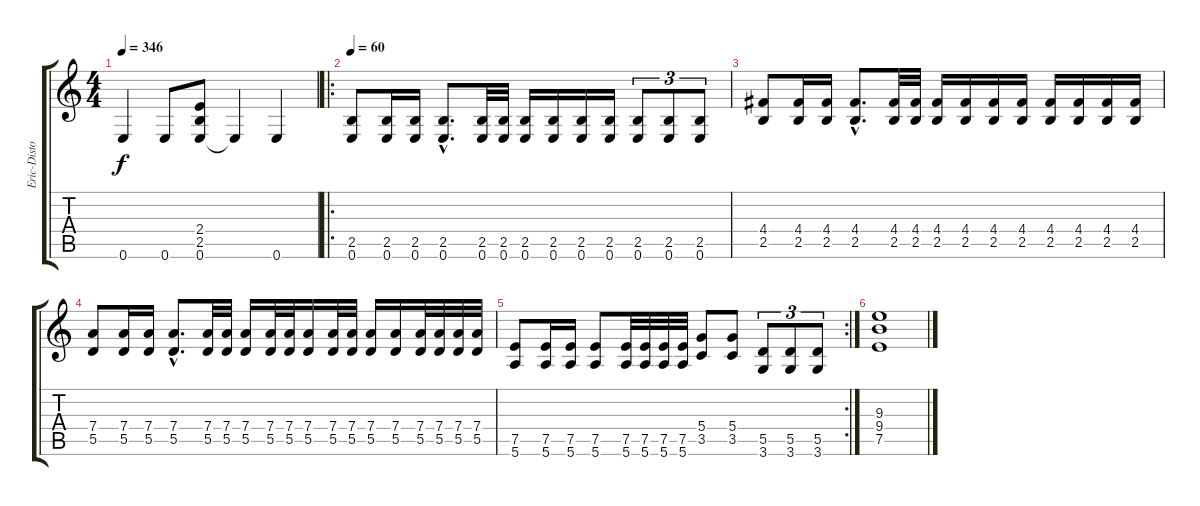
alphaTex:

\track ("Eric-Distortion" "Eric-Disto") {instrument overdrivenguitar}
\staff {score tabs}
\tuning (E4 B3 G3 D3 A2 E2) {hide}
\ts (4 4)
\tempo 346
\clef g2
\ks c
0.6.4{dy f} 0.6.8 (2.4 2.5 0.6).8 0.6{t}.4 0.6.4 |
\ro
\tempo 60
(2.5 0.6).8 (2.5 0.6).16 (2.5 0.6).16 (2.5{hac} 0.6{hac}).8{d} (2.5 0.6).32 (2.5 0.6).32 (2.5 0.6).16 (2.5 0.6).16 (2.5 0.6).16 (2.5 0.6).16 (2.5 0.6).8{tu (3 2)} (2.5 0.6).8{tu (3 2)} (2.5 0.6).8{tu (3 2)} |
(4.4 2.5).8 (4.4 2.5).16 (4.4 2.5).16 (4.4{hac} 2.5{hac}).8{d} (4.4 2.5).32 (4.4 2.5).32 (4.4 2.5).16 (4.4 2.5).16 (4.4 2.5).16 (4.4 2.5).16 (4.4 2.5).16 (4.4 2.5).16 (4.4 2.5).16 (4.4 2.5).16 |
(7.4 5.5).8 (7.4 5.5).16 (7.4 5.5).16 (7.4{hac} 5.5{hac}).8{d} (7.4 5.5).32 (7.4 5.5).32 (7.4 5.5).16 (7.4 5.5).32 (7.4 5.5).32 (7.4 5.5).16 (7.4 5.5).32 (7.4 5.5).32 (7.4 5.5).16 (7.4 5.5).16 (7.4 5.5).32 (7.4 5.5).32 (7.4 5.5).32 (7.4 5.5).32 |
\rc 2
(7.5 5.6).8 (7.5 5.6).16 (7.5 5.6).16 (7.5 5.6).8 (7.5 5.6).32 (7.5 5.6).32 (7.5 5.6).32 (7.5 5.6).32 (5.4 3.5).8 (5.4 3.5).8 (5.5 3.6).8{tu (3 2)} (5.5 3.6).8{tu (3 2)} (5.5 3.6).8{tu (3 2)} |
(9.3 9.4 7.5).1
